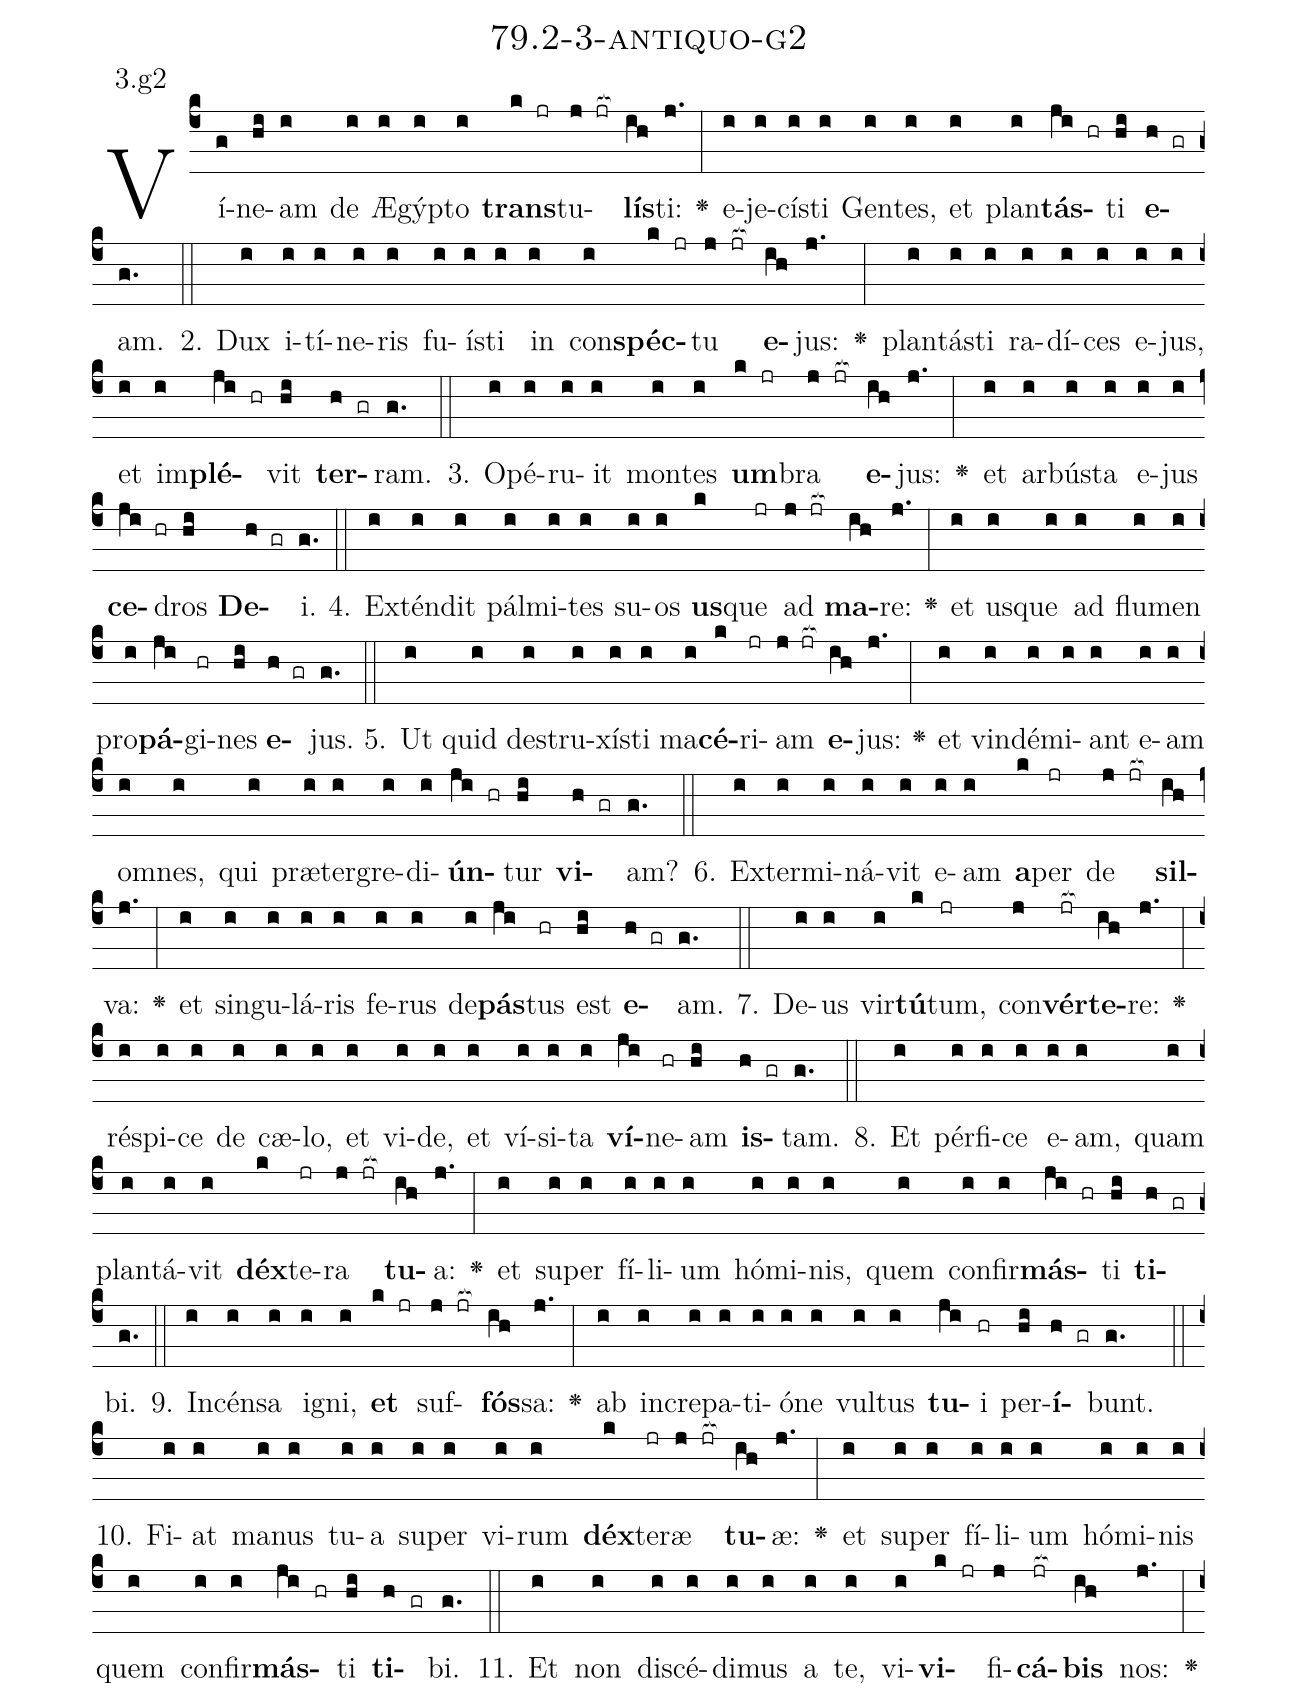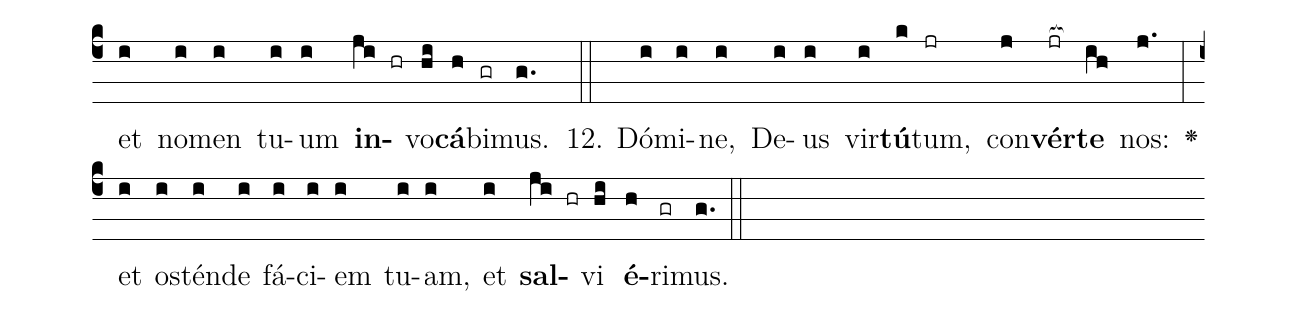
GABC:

name: 79.2-3-antiquo-g2;
annotation: 3.g2;
%%
(c4)Ví(g)ne(hi)am(i) de(i) Æ(i)gýp(i)to(i) <b>trans</b>(k jr)tu(j jr[ocb:1{])<b>lís</b>(ih[ocb:0}])ti:(j.) <v>\greheightstar</v>(:) e(i)je(i)cís(i)ti(i) Gen(i)tes,(i) et(i) plan(i)<b>tás</b>(ji hr)ti(hi) <b>e</b>(h gr)am.(g.) (::)
2. Dux(i) i(i)tí(i)ne(i)ris(i) fu(i)ís(i)ti(i) in(i) con(i)<b>spéc</b>(k jr)tu(j jr[ocb:1{]) <b>e</b>(ih[ocb:0}])jus:(j.) <v>\greheightstar</v>(:) plan(i)tás(i)ti(i) ra(i)dí(i)ces(i) e(i)jus,(i) et(i) im(i)<b>plé</b>(ji hr)vit(hi) <b>ter</b>(h gr)ram.(g.) (::)
3. O(i)pé(i)ru(i)it(i) mon(i)tes(i) <b>um</b>(k jr)bra(j jr[ocb:1{]) <b>e</b>(ih[ocb:0}])jus:(j.) <v>\greheightstar</v>(:) et(i) ar(i)bús(i)ta(i) e(i)jus(i) <b>ce</b>(ji hr)dros(hi) <b>De</b>(h gr)i.(g.) (::)
4. Ex(i)tén(i)dit(i) pál(i)mi(i)tes(i) su(i)os(i) <b>us</b>(k)que(jr) ad(j jr[ocb:1{]) <b>ma</b>(ih[ocb:0}])re:(j.) <v>\greheightstar</v>(:) et(i) us(i)que(i) ad(i) flu(i)men(i) pro(i)<b>pá</b>(ji)gi(hr)nes(hi) <b>e</b>(h gr)jus.(g.) (::)
5. Ut(i) quid(i) de(i)stru(i)xís(i)ti(i) ma(i)<b>cé</b>(k)ri(jr)am(j jr[ocb:1{]) <b>e</b>(ih[ocb:0}])jus:(j.) <v>\greheightstar</v>(:) et(i) vin(i)dé(i)mi(i)ant(i) e(i)am(i) om(i)nes,(i) qui(i) præ(i)ter(i)gre(i)di(i)<b>ún</b>(ji hr)tur(hi) <b>vi</b>(h gr)am?(g.) (::)
6. Ex(i)ter(i)mi(i)ná(i)vit(i) e(i)am(i) <b>a</b>(k)per(jr) de(j jr[ocb:1{]) <b>sil</b>(ih[ocb:0}])va:(j.) <v>\greheightstar</v>(:) et(i) sin(i)gu(i)lá(i)ris(i) fe(i)rus(i) de(i)<b>pás</b>(ji)tus(hr) est(hi) <b>e</b>(h gr)am.(g.) (::)
7. De(i)us(i) vir(i)<b>tú</b>(k)tum,(jr) con(j)<b>vér</b>(jr[ocb:1{])<b>te</b>(ih[ocb:0}])re:(j.) <v>\greheightstar</v>(:) ré(i)spi(i)ce(i) de(i) cæ(i)lo,(i) et(i) vi(i)de,(i) et(i) ví(i)si(i)ta(i) <b>ví</b>(ji)ne(hr)am(hi) <b>is</b>(h gr)tam.(g.) (::)
8. Et(i) pér(i)fi(i)ce(i) e(i)am,(i) quam(i) plan(i)tá(i)vit(i) <b>déx</b>(k)te(jr)ra(j jr[ocb:1{]) <b>tu</b>(ih[ocb:0}])a:(j.) <v>\greheightstar</v>(:) et(i) su(i)per(i) fí(i)li(i)um(i) hó(i)mi(i)nis,(i) quem(i) con(i)fir(i)<b>más</b>(ji hr)ti(hi) <b>ti</b>(h gr)bi.(g.) (::)
9. In(i)cén(i)sa(i) i(i)gni,(i) <b>et</b>(k jr) suf(j jr[ocb:1{])<b>fós</b>(ih[ocb:0}])sa:(j.) <v>\greheightstar</v>(:) ab(i) in(i)cre(i)pa(i)ti(i)ó(i)ne(i) vul(i)tus(i) <b>tu</b>(ji)i(hr) per(hi)<b>í</b>(h gr)bunt.(g.) (::)
10. Fi(i)at(i) ma(i)nus(i) tu(i)a(i) su(i)per(i) vi(i)rum(i) <b>déx</b>(k)te(jr)ræ(j jr[ocb:1{]) <b>tu</b>(ih[ocb:0}])æ:(j.) <v>\greheightstar</v>(:) et(i) su(i)per(i) fí(i)li(i)um(i) hó(i)mi(i)nis(i) quem(i) con(i)fir(i)<b>más</b>(ji hr)ti(hi) <b>ti</b>(h gr)bi.(g.) (::)
11. Et(i) non(i) di(i)scé(i)di(i)mus(i) a(i) te,(i) vi(i)<b>vi</b>(k jr)fi(j)<b>cá</b>(jr[ocb:1{])<b>bis</b>(ih[ocb:0}]) nos:(j.) <v>\greheightstar</v>(:) et(i) no(i)men(i) tu(i)um(i) <b>in</b>(ji hr)vo(hi)<b>cá</b>(h)bi(gr)mus.(g.) (::)
12. Dó(i)mi(i)ne,(i) De(i)us(i) vir(i)<b>tú</b>(k)tum,(jr) con(j)<b>vér</b>(jr[ocb:1{])<b>te</b>(ih[ocb:0}]) nos:(j.) <v>\greheightstar</v>(:) et(i) os(i)tén(i)de(i) fá(i)ci(i)em(i) tu(i)am,(i) et(i) <b>sal</b>(ji hr)vi(hi) <b>é</b>(h)ri(gr)mus.(g.) (::)
